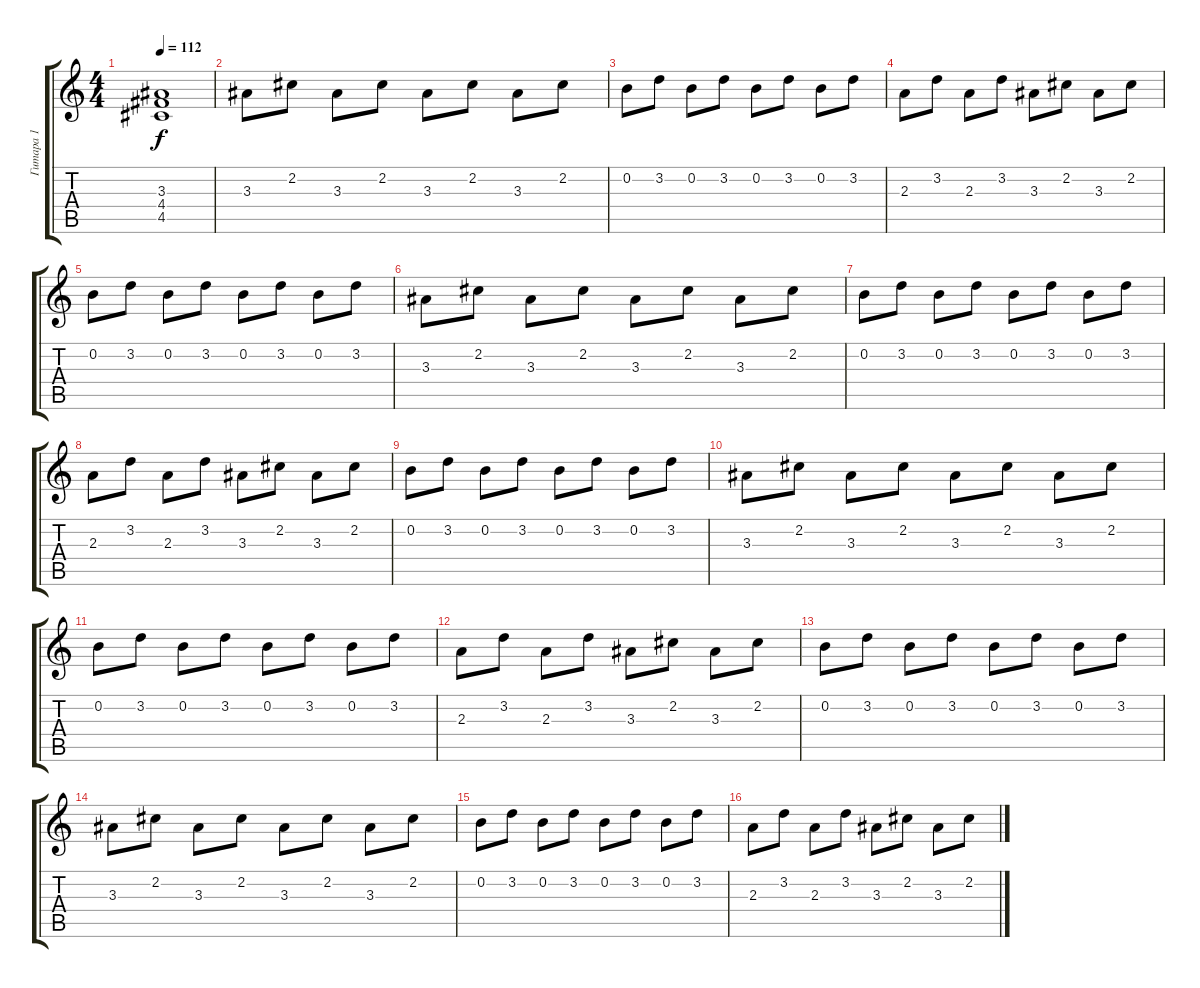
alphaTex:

\track ("Гитара 1" "Гитара 1") {instrument overdrivenguitar}
\staff {score tabs}
\tuning (E4 B3 G3 D3 A2 E2) {hide}
\ts (4 4)
\tempo 112
\clef g2
\ks c
(3.3 4.4 4.5).1{dy f} |
3.3.8 2.2.8 3.3.8 2.2.8 3.3.8 2.2.8 3.3.8 2.2.8 |
0.2.8 3.2.8 0.2.8 3.2.8 0.2.8 3.2.8 0.2.8 3.2.8 |
2.3.8 3.2.8 2.3.8 3.2.8 3.3.8 2.2.8 3.3.8 2.2.8 |
0.2.8 3.2.8 0.2.8 3.2.8 0.2.8 3.2.8 0.2.8 3.2.8 |
3.3.8 2.2.8 3.3.8 2.2.8 3.3.8 2.2.8 3.3.8 2.2.8 |
0.2.8 3.2.8 0.2.8 3.2.8 0.2.8 3.2.8 0.2.8 3.2.8 |
2.3.8 3.2.8 2.3.8 3.2.8 3.3.8 2.2.8 3.3.8 2.2.8 |
0.2.8 3.2.8 0.2.8 3.2.8 0.2.8 3.2.8 0.2.8 3.2.8 |
3.3.8 2.2.8 3.3.8 2.2.8 3.3.8 2.2.8 3.3.8 2.2.8 |
0.2.8 3.2.8 0.2.8 3.2.8 0.2.8 3.2.8 0.2.8 3.2.8 |
2.3.8 3.2.8 2.3.8 3.2.8 3.3.8 2.2.8 3.3.8 2.2.8 |
0.2.8 3.2.8 0.2.8 3.2.8 0.2.8 3.2.8 0.2.8 3.2.8 |
3.3.8 2.2.8 3.3.8 2.2.8 3.3.8 2.2.8 3.3.8 2.2.8 |
0.2.8 3.2.8 0.2.8 3.2.8 0.2.8 3.2.8 0.2.8 3.2.8 |
2.3.8 3.2.8 2.3.8 3.2.8 3.3.8 2.2.8 3.3.8 2.2.8
